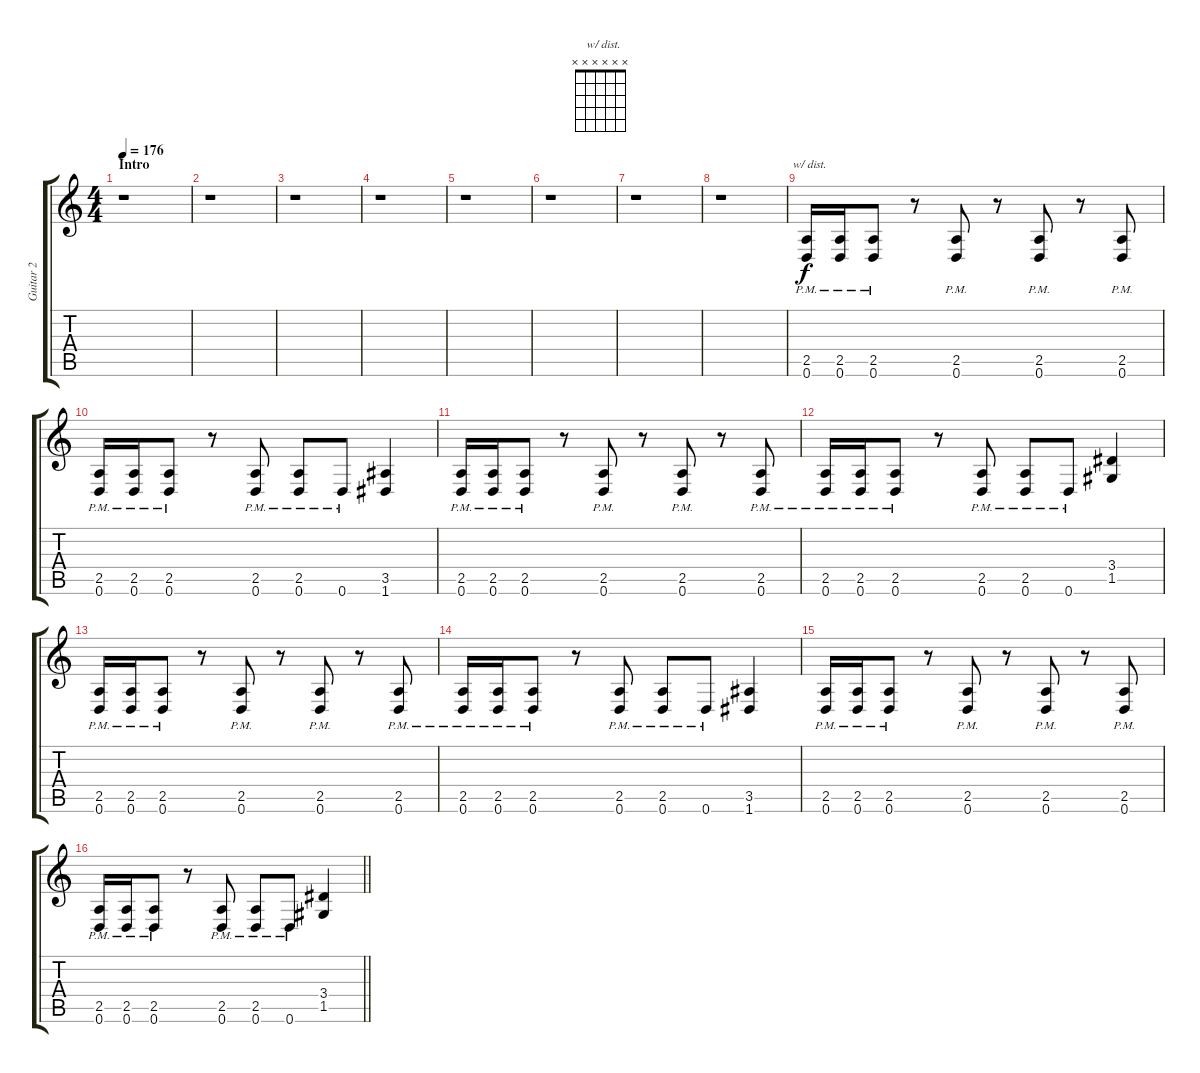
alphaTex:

\track ("Guitar 2" "Guitar 2") {instrument distortionguitar}
\staff {score tabs}
\tuning (D4 A3 F3 C3 G2 D2) {hide}
\chord ("  w/ dist." x x x x x x) {firstfret 0}
\ts (4 4)
\section ("" "Intro")
\tempo 176
\clef g2
\ks c
r.1{dy f instrument distortionguitar} |
r.1 |
r.1 |
r.1 |
r.1 |
r.1 |
r.1 |
r.1 |
(2.5{pm} 0.6{pm}).16{ch "  w/ dist." instrument distortionguitar} (2.5{pm} 0.6{pm}).16 (2.5{pm} 0.6{pm}).8 r.8 (2.5{pm} 0.6{pm}).8 r.8 (2.5{pm} 0.6{pm}).8 r.8 (2.5{pm} 0.6{pm}).8 |
(2.5{pm} 0.6{pm}).16 (2.5{pm} 0.6{pm}).16 (2.5{pm} 0.6{pm}).8 r.8 (2.5{pm} 0.6{pm}).8 (2.5{pm} 0.6{pm}).8 0.6{pm}.8 (3.5 1.6).4 |
(2.5{pm} 0.6{pm}).16 (2.5{pm} 0.6{pm}).16 (2.5{pm} 0.6{pm}).8 r.8 (2.5{pm} 0.6{pm}).8 r.8 (2.5{pm} 0.6{pm}).8 r.8 (2.5{pm} 0.6{pm}).8 |
(2.5{pm} 0.6{pm}).16 (2.5{pm} 0.6{pm}).16 (2.5{pm} 0.6{pm}).8 r.8 (2.5{pm} 0.6{pm}).8 (2.5{pm} 0.6{pm}).8 0.6{pm}.8 (3.4 1.5).4 |
(2.5{pm} 0.6{pm}).16 (2.5{pm} 0.6{pm}).16 (2.5{pm} 0.6{pm}).8 r.8 (2.5{pm} 0.6{pm}).8 r.8 (2.5{pm} 0.6{pm}).8 r.8 (2.5{pm} 0.6{pm}).8 |
(2.5{pm} 0.6{pm}).16 (2.5{pm} 0.6{pm}).16 (2.5{pm} 0.6{pm}).8 r.8 (2.5{pm} 0.6{pm}).8 (2.5{pm} 0.6{pm}).8 0.6{pm}.8 (3.5 1.6).4 |
(2.5{pm} 0.6{pm}).16 (2.5{pm} 0.6{pm}).16 (2.5{pm} 0.6{pm}).8 r.8 (2.5{pm} 0.6{pm}).8 r.8 (2.5{pm} 0.6{pm}).8 r.8 (2.5{pm} 0.6{pm}).8 |
\barLineRight lightlight
(2.5{pm} 0.6{pm}).16 (2.5{pm} 0.6{pm}).16 (2.5{pm} 0.6{pm}).8 r.8 (2.5{pm} 0.6{pm}).8 (2.5{pm} 0.6{pm}).8 0.6{pm}.8 (3.4 1.5).4
